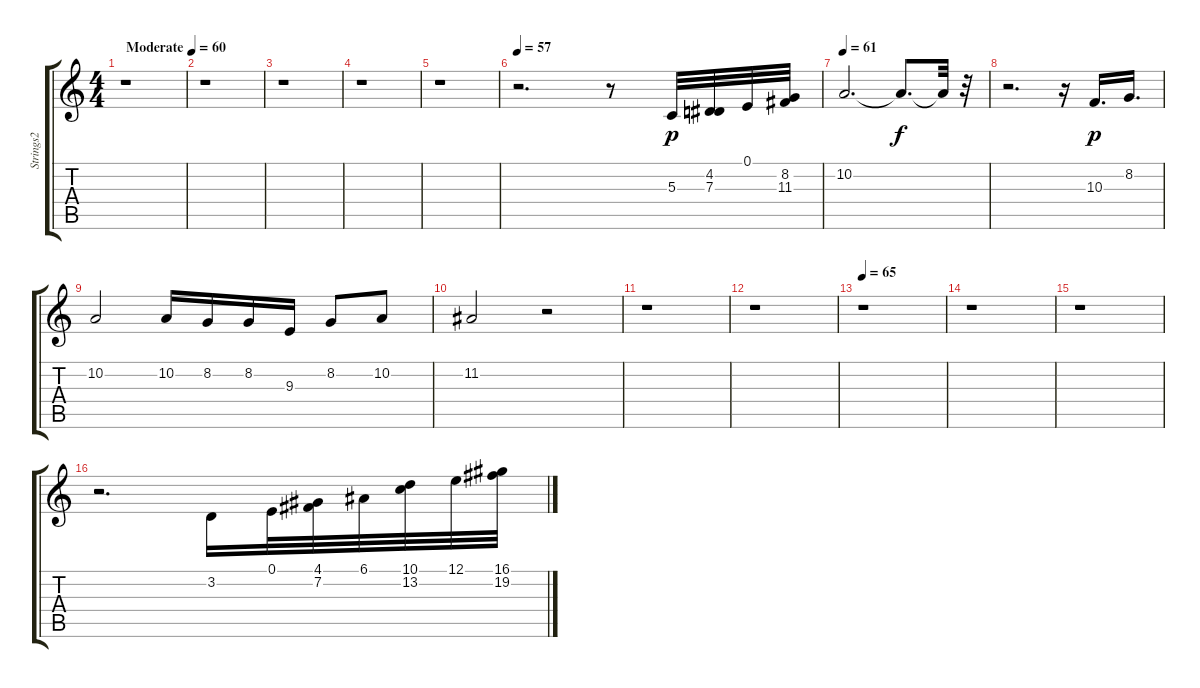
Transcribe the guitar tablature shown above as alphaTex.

\track ("Strings2" "Strings2") {instrument stringensemble1}
\staff {score tabs}
\tuning (E4 B3 G3 D3 A2 E2) {hide}
\ts (4 4)
\tempo (60 "Moderate")
\clef g2
\ks c
r.1{dy p instrument stringensemble1} |
r.1 |
r.1 |
r.1 |
r.1 |
\tempo 57
r.2{d} r.8 5.3.32 (4.2 7.3).32 0.1.32 (8.2 11.3).32 |
\tempo 61
10.2.2{d} 10.2{t}.8{d dy f} 10.2{t}.32 r.32 |
r.2{d} r.16 10.3.16{d dy p} 8.2.16{d} |
10.2.2 10.2.16 8.2.16 8.2.16 9.3.16 8.2.8 10.2.8 |
11.2.2 r.2 |
r.1 |
r.1 |
\tempo 65
r.1 |
r.1 |
r.1 |
r.2{d} 3.2.16 0.1.32 (4.1 7.2).32 6.1.32 (10.1 13.2).32 12.1.32 (16.1 19.2).32
